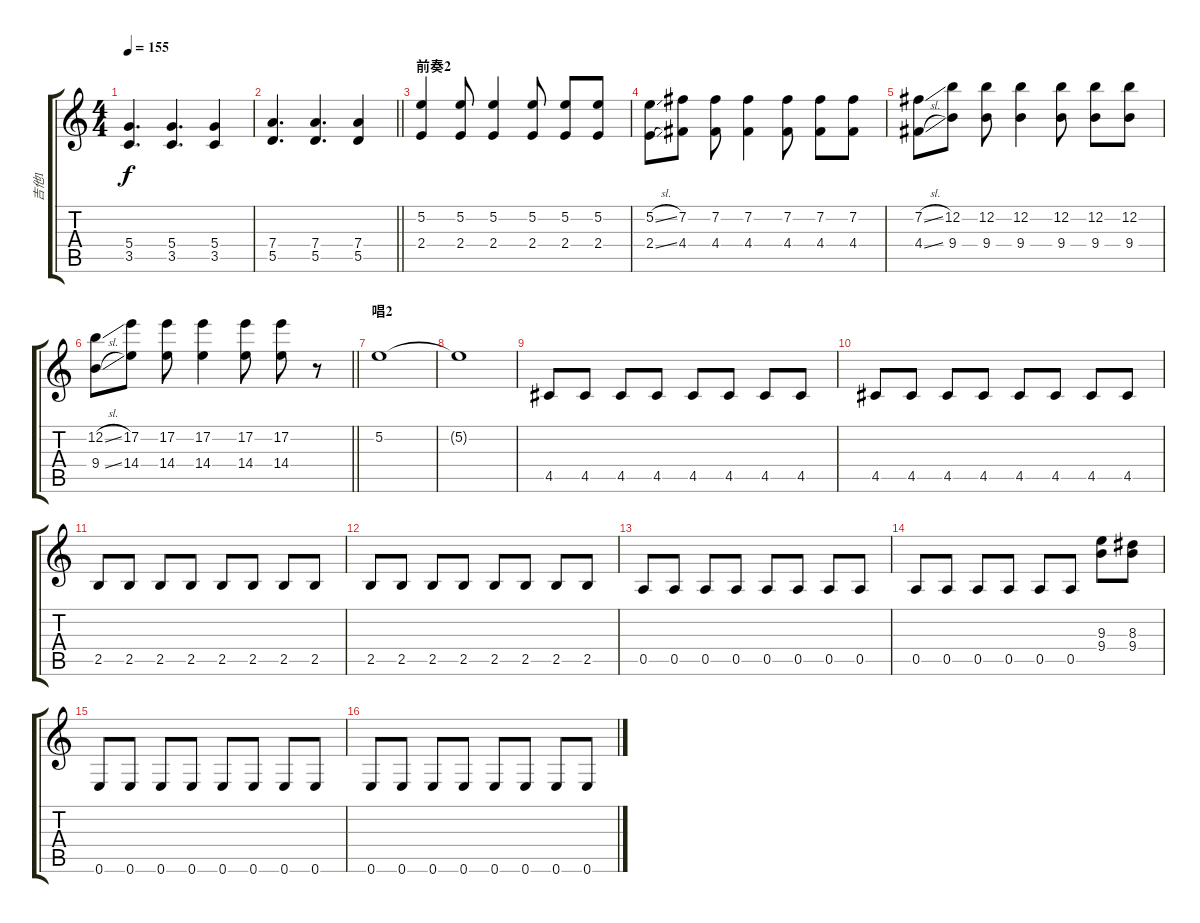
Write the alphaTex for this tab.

\track ("吉他1" "吉他1") {instrument overdrivenguitar}
\staff {score tabs}
\tuning (E4 B3 G3 D3 A2 E2) {hide}
\ts (4 4)
\tempo 155
\clef g2
\ks c
(5.4 3.5).4{d dy f} (5.4 3.5).4{d} (5.4 3.5).4 |
\barLineRight lightlight
(7.4 5.5).4{d} (7.4 5.5).4{d} (7.4 5.5).4 |
\section ("" "前奏2")
(5.2 2.4).4 (5.2 2.4).8 (5.2 2.4).4 (5.2 2.4).8 (5.2 2.4).8 (5.2 2.4).8 |
(5.2{sl} 2.4{sl}).8 (7.2 4.4).8 (7.2 4.4).8 (7.2 4.4).4 (7.2 4.4).8 (7.2 4.4).8 (7.2 4.4).8 |
(7.2{sl} 4.4{sl}).8 (12.2 9.4).8 (12.2 9.4).8 (12.2 9.4).4 (12.2 9.4).8 (12.2 9.4).8 (12.2 9.4).8 |
\barLineRight lightlight
(12.2{sl} 9.4{sl}).8 (17.2 14.4).8 (17.2 14.4).8 (17.2 14.4).4 (17.2 14.4).8 (17.2 14.4).8 r.8 |
\section ("" "唱2")
5.2.1 |
5.2{t}.1 |
4.5.8 4.5.8 4.5.8 4.5.8 4.5.8 4.5.8 4.5.8 4.5.8 |
4.5.8 4.5.8 4.5.8 4.5.8 4.5.8 4.5.8 4.5.8 4.5.8 |
2.5.8 2.5.8 2.5.8 2.5.8 2.5.8 2.5.8 2.5.8 2.5.8 |
2.5.8 2.5.8 2.5.8 2.5.8 2.5.8 2.5.8 2.5.8 2.5.8 |
0.5.8 0.5.8 0.5.8 0.5.8 0.5.8 0.5.8 0.5.8 0.5.8 |
0.5.8 0.5.8 0.5.8 0.5.8 0.5.8 0.5.8 (9.3 9.4).8 (8.3 9.4).8 |
0.6.8 0.6.8 0.6.8 0.6.8 0.6.8 0.6.8 0.6.8 0.6.8 |
0.6.8 0.6.8 0.6.8 0.6.8 0.6.8 0.6.8 0.6.8 0.6.8
